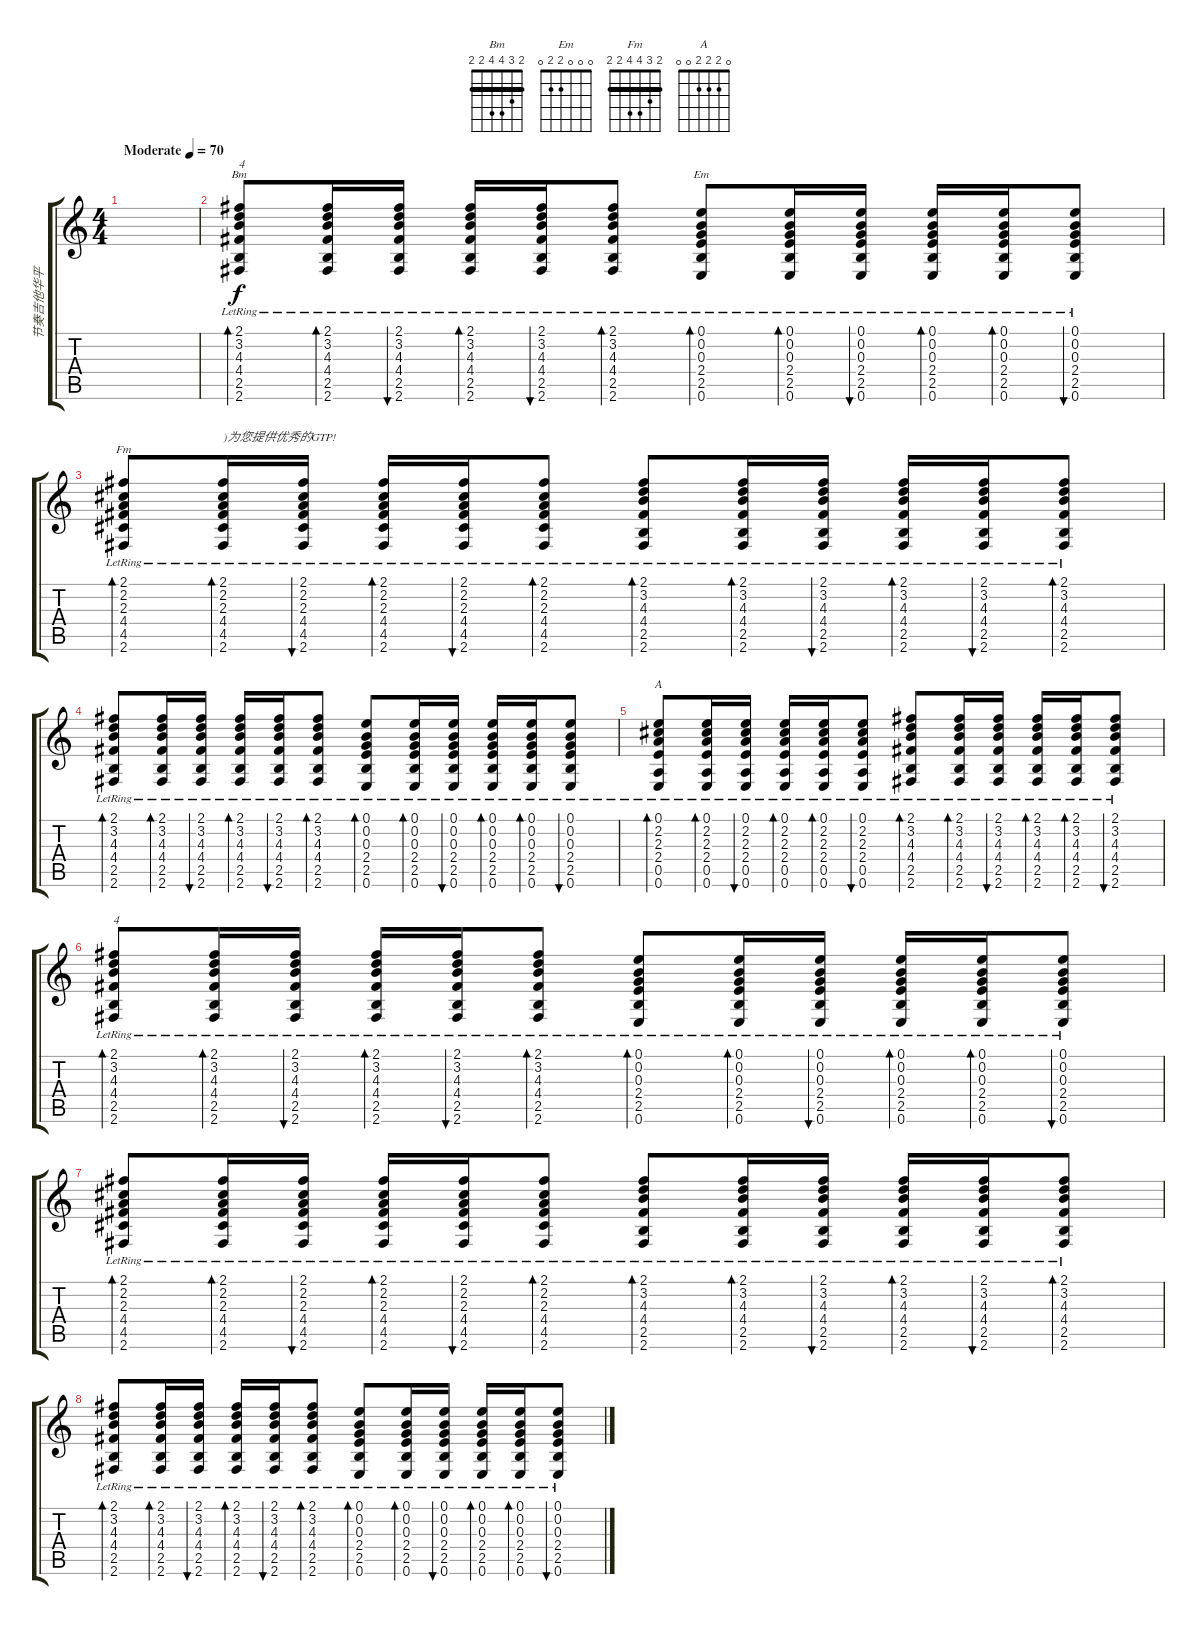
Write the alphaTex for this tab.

\track ("节奏吉他华平" "节奏吉他华平") {instrument acousticguitarsteel}
\staff {score tabs}
\tuning (E4 B3 G3 D3 A2 E2) {hide}
\chord ("Bm" 2 3 4 4 2 2) {barre 2}
\chord ("Em" 0 0 0 2 2 0)
\chord ("Fm" 2 3 4 4 2 2) {barre 2}
\chord ("A" 0 2 2 2 0 0)
\ts (4 4)
\tempo (70 "Moderate")
\clef g2
\ks c
|
(2.1{lr} 3.2{lr} 4.3{lr} 4.4{lr} 2.5{lr} 2.6{lr}).8{bd 30 ch "Bm" txt "4"} (2.1{lr} 3.2{lr} 4.3{lr} 4.4{lr} 2.5{lr} 2.6{lr}).16{bd 30} (2.1{lr} 3.2{lr} 4.3{lr} 4.4{lr} 2.5{lr} 2.6{lr}).16{bu 30} (2.1{lr} 3.2{lr} 4.3{lr} 4.4{lr} 2.5{lr} 2.6{lr}).16{bd 30} (2.1{lr} 3.2{lr} 4.3{lr} 4.4{lr} 2.5{lr} 2.6{lr}).16{bu 30} (2.1{lr} 3.2{lr} 4.3{lr} 4.4{lr} 2.5{lr} 2.6{lr}).8{bd 30} (0.1{lr} 0.2{lr} 0.3{lr} 2.4{lr} 2.5{lr} 0.6{lr}).8{bd 30 ch "Em"} (0.1{lr} 0.2{lr} 0.3{lr} 2.4{lr} 2.5{lr} 0.6{lr}).16{bd 30} (0.1{lr} 0.2{lr} 0.3{lr} 2.4{lr} 2.5{lr} 0.6{lr}).16{bu 30} (0.1{lr} 0.2{lr} 0.3{lr} 2.4{lr} 2.5{lr} 0.6{lr}).16{bd 30} (0.1{lr} 0.2{lr} 0.3{lr} 2.4{lr} 2.5{lr} 0.6{lr}).16{bd 30} (0.1{lr} 0.2{lr} 0.3{lr} 2.4{lr} 2.5{lr} 0.6{lr}).8{bu 30} |
(2.1{lr} 2.2{lr} 2.3{lr} 4.4{lr} 4.5{lr} 2.6{lr}).8{bd 30 ch "Fm"} (2.1{lr} 2.2{lr} 2.3{lr} 4.4{lr} 4.5{lr} 2.6{lr}).16{bd 30 txt ")为您提供优秀的GTP!"} (2.1{lr} 2.2{lr} 2.3{lr} 4.4{lr} 4.5{lr} 2.6{lr}).16{bu 30} (2.1{lr} 2.2{lr} 2.3{lr} 4.4{lr} 4.5{lr} 2.6{lr}).16{bd 30} (2.1{lr} 2.2{lr} 2.3{lr} 4.4{lr} 4.5{lr} 2.6{lr}).16{bu 30} (2.1{lr} 2.2{lr} 2.3{lr} 4.4{lr} 4.5{lr} 2.6{lr}).8{bd 30} (2.1{lr} 3.2{lr} 4.3{lr} 4.4{lr} 2.5{lr} 2.6{lr}).8{bd 30} (2.1{lr} 3.2{lr} 4.3{lr} 4.4{lr} 2.5{lr} 2.6{lr}).16{bd 30} (2.1{lr} 3.2{lr} 4.3{lr} 4.4{lr} 2.5{lr} 2.6{lr}).16{bu 30} (2.1{lr} 3.2{lr} 4.3{lr} 4.4{lr} 2.5{lr} 2.6{lr}).16{bd 30} (2.1{lr} 3.2{lr} 4.3{lr} 4.4{lr} 2.5{lr} 2.6{lr}).16{bu 30} (2.1{lr} 3.2{lr} 4.3{lr} 4.4{lr} 2.5{lr} 2.6{lr}).8{bd 30} |
(2.1{lr} 3.2{lr} 4.3{lr} 4.4{lr} 2.5{lr} 2.6{lr}).8{bd 30} (2.1{lr} 3.2{lr} 4.3{lr} 4.4{lr} 2.5{lr} 2.6{lr}).16{bd 30} (2.1{lr} 3.2{lr} 4.3{lr} 4.4{lr} 2.5{lr} 2.6{lr}).16{bu 30} (2.1{lr} 3.2{lr} 4.3{lr} 4.4{lr} 2.5{lr} 2.6{lr}).16{bd 30} (2.1{lr} 3.2{lr} 4.3{lr} 4.4{lr} 2.5{lr} 2.6{lr}).16{bu 30} (2.1{lr} 3.2{lr} 4.3{lr} 4.4{lr} 2.5{lr} 2.6{lr}).8{bd 30} (0.1{lr} 0.2{lr} 0.3{lr} 2.4{lr} 2.5{lr} 0.6{lr}).8{bd 30} (0.1{lr} 0.2{lr} 0.3{lr} 2.4{lr} 2.5{lr} 0.6{lr}).16{bd 30} (0.1{lr} 0.2{lr} 0.3{lr} 2.4{lr} 2.5{lr} 0.6{lr}).16{bu 30} (0.1{lr} 0.2{lr} 0.3{lr} 2.4{lr} 2.5{lr} 0.6{lr}).16{bd 30} (0.1{lr} 0.2{lr} 0.3{lr} 2.4{lr} 2.5{lr} 0.6{lr}).16{bd 30} (0.1{lr} 0.2{lr} 0.3{lr} 2.4{lr} 2.5{lr} 0.6{lr}).8{bu 30} |
(0.1{lr} 2.2{lr} 2.3{lr} 2.4{lr} 0.5{lr} 0.6{lr}).8{bd 30 ch "A"} (0.1{lr} 2.2{lr} 2.3{lr} 2.4{lr} 0.5{lr} 0.6{lr}).16{bd 30} (0.1{lr} 2.2{lr} 2.3{lr} 2.4{lr} 0.5{lr} 0.6{lr}).16{bu 30} (0.1{lr} 2.2{lr} 2.3{lr} 2.4{lr} 0.5{lr} 0.6{lr}).16{bd 30} (0.1{lr} 2.2{lr} 2.3{lr} 2.4{lr} 0.5{lr} 0.6{lr}).16{bd 30} (0.1{lr} 2.2{lr} 2.3{lr} 2.4{lr} 0.5{lr} 0.6{lr}).8{bu 30} (2.1{lr} 3.2{lr} 4.3{lr} 4.4{lr} 2.5{lr} 2.6{lr}).8{bd 30} (2.1{lr} 3.2{lr} 4.3{lr} 4.4{lr} 2.5{lr} 2.6{lr}).16{bd 30} (2.1{lr} 3.2{lr} 4.3{lr} 4.4{lr} 2.5{lr} 2.6{lr}).16{bu 30} (2.1{lr} 3.2{lr} 4.3{lr} 4.4{lr} 2.5{lr} 2.6{lr}).16{bd 30} (2.1{lr} 3.2{lr} 4.3{lr} 4.4{lr} 2.5{lr} 2.6{lr}).16{bd 30} (2.1{lr} 3.2{lr} 4.3{lr} 4.4{lr} 2.5{lr} 2.6{lr}).8{bu 30} |
(2.1{lr} 3.2{lr} 4.3{lr} 4.4{lr} 2.5{lr} 2.6{lr}).8{bd 30 txt "4"} (2.1{lr} 3.2{lr} 4.3{lr} 4.4{lr} 2.5{lr} 2.6{lr}).16{bd 30} (2.1{lr} 3.2{lr} 4.3{lr} 4.4{lr} 2.5{lr} 2.6{lr}).16{bu 30} (2.1{lr} 3.2{lr} 4.3{lr} 4.4{lr} 2.5{lr} 2.6{lr}).16{bd 30} (2.1{lr} 3.2{lr} 4.3{lr} 4.4{lr} 2.5{lr} 2.6{lr}).16{bu 30} (2.1{lr} 3.2{lr} 4.3{lr} 4.4{lr} 2.5{lr} 2.6{lr}).8{bd 30} (0.1{lr} 0.2{lr} 0.3{lr} 2.4{lr} 2.5{lr} 0.6{lr}).8{bd 30} (0.1{lr} 0.2{lr} 0.3{lr} 2.4{lr} 2.5{lr} 0.6{lr}).16{bd 30} (0.1{lr} 0.2{lr} 0.3{lr} 2.4{lr} 2.5{lr} 0.6{lr}).16{bu 30} (0.1{lr} 0.2{lr} 0.3{lr} 2.4{lr} 2.5{lr} 0.6{lr}).16{bd 30} (0.1{lr} 0.2{lr} 0.3{lr} 2.4{lr} 2.5{lr} 0.6{lr}).16{bd 30} (0.1{lr} 0.2{lr} 0.3{lr} 2.4{lr} 2.5{lr} 0.6{lr}).8{bu 30} |
(2.1{lr} 2.2{lr} 2.3{lr} 4.4{lr} 4.5{lr} 2.6{lr}).8{bd 30} (2.1{lr} 2.2{lr} 2.3{lr} 4.4{lr} 4.5{lr} 2.6{lr}).16{bd 30} (2.1{lr} 2.2{lr} 2.3{lr} 4.4{lr} 4.5{lr} 2.6{lr}).16{bu 30} (2.1{lr} 2.2{lr} 2.3{lr} 4.4{lr} 4.5{lr} 2.6{lr}).16{bd 30} (2.1{lr} 2.2{lr} 2.3{lr} 4.4{lr} 4.5{lr} 2.6{lr}).16{bu 30} (2.1{lr} 2.2{lr} 2.3{lr} 4.4{lr} 4.5{lr} 2.6{lr}).8{bd 30} (2.1{lr} 3.2{lr} 4.3{lr} 4.4{lr} 2.5{lr} 2.6{lr}).8{bd 30} (2.1{lr} 3.2{lr} 4.3{lr} 4.4{lr} 2.5{lr} 2.6{lr}).16{bd 30} (2.1{lr} 3.2{lr} 4.3{lr} 4.4{lr} 2.5{lr} 2.6{lr}).16{bu 30} (2.1{lr} 3.2{lr} 4.3{lr} 4.4{lr} 2.5{lr} 2.6{lr}).16{bd 30} (2.1{lr} 3.2{lr} 4.3{lr} 4.4{lr} 2.5{lr} 2.6{lr}).16{bu 30} (2.1{lr} 3.2{lr} 4.3{lr} 4.4{lr} 2.5{lr} 2.6{lr}).8{bd 30} |
(2.1{lr} 3.2{lr} 4.3{lr} 4.4{lr} 2.5{lr} 2.6{lr}).8{bd 30} (2.1{lr} 3.2{lr} 4.3{lr} 4.4{lr} 2.5{lr} 2.6{lr}).16{bd 30} (2.1{lr} 3.2{lr} 4.3{lr} 4.4{lr} 2.5{lr} 2.6{lr}).16{bu 30} (2.1{lr} 3.2{lr} 4.3{lr} 4.4{lr} 2.5{lr} 2.6{lr}).16{bd 30} (2.1{lr} 3.2{lr} 4.3{lr} 4.4{lr} 2.5{lr} 2.6{lr}).16{bu 30} (2.1{lr} 3.2{lr} 4.3{lr} 4.4{lr} 2.5{lr} 2.6{lr}).8{bd 30} (0.1{lr} 0.2{lr} 0.3{lr} 2.4{lr} 2.5{lr} 0.6{lr}).8{bd 30} (0.1{lr} 0.2{lr} 0.3{lr} 2.4{lr} 2.5{lr} 0.6{lr}).16{bd 30} (0.1{lr} 0.2{lr} 0.3{lr} 2.4{lr} 2.5{lr} 0.6{lr}).16{bu 30} (0.1{lr} 0.2{lr} 0.3{lr} 2.4{lr} 2.5{lr} 0.6{lr}).16{bd 30} (0.1{lr} 0.2{lr} 0.3{lr} 2.4{lr} 2.5{lr} 0.6{lr}).16{bd 30} (0.1{lr} 0.2{lr} 0.3{lr} 2.4{lr} 2.5{lr} 0.6{lr}).8{bu 30}
